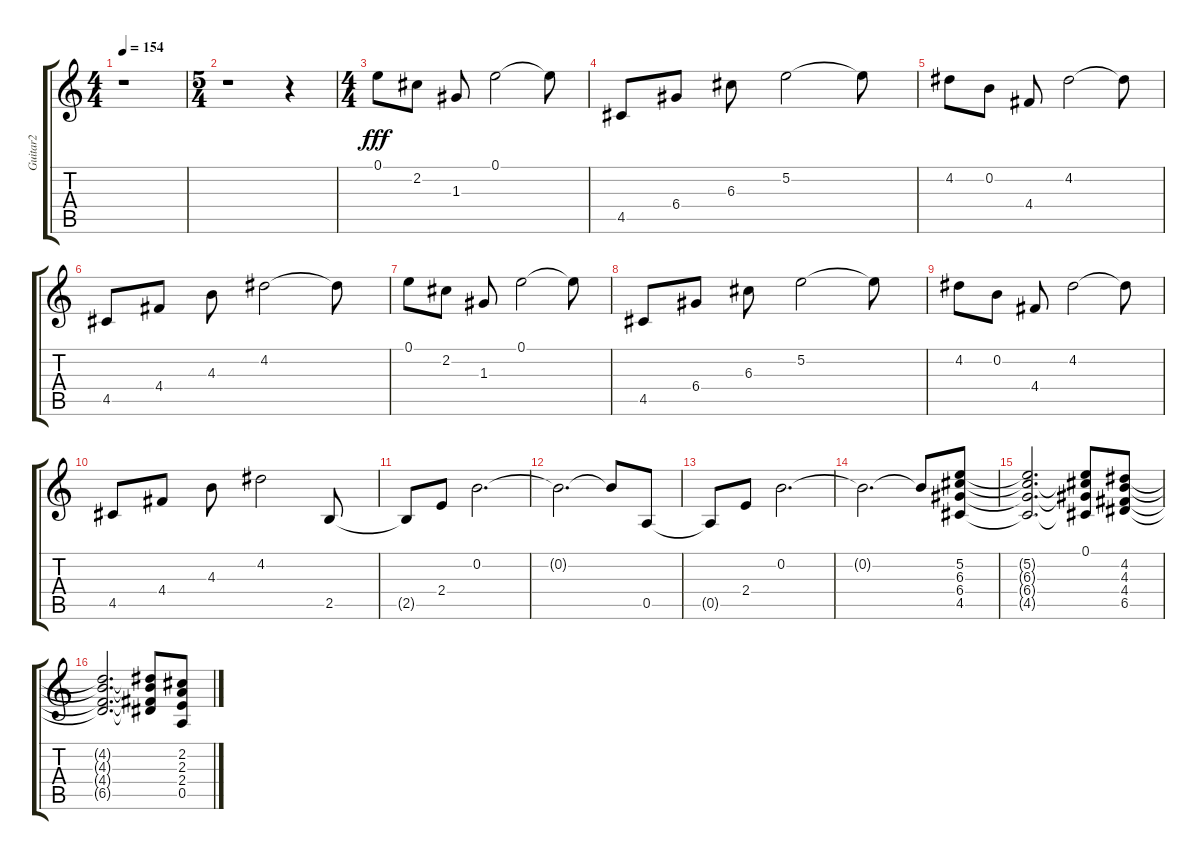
\track ("Guitar2" "Guitar2") {instrument distortionguitar}
\staff {score tabs}
\tuning (E4 B3 G3 D3 A2 E2) {hide}
\ts (4 4)
\tempo 154
\clef g2
\ks c
r.1{dy fff} |
\ts (5 4)
r.1 r.4 |
\ts (4 4)
0.1.8 2.2.8 1.3.8 0.1.2 0.1{t}.8 |
4.5.8 6.4.8 6.3.8 5.2.2 5.2{t}.8 |
4.2.8 0.2.8 4.4.8 4.2.2 4.2{t}.8 |
4.5.8 4.4.8 4.3.8 4.2.2 4.2{t}.8 |
0.1.8 2.2.8 1.3.8 0.1.2 0.1{t}.8 |
4.5.8 6.4.8 6.3.8 5.2.2 5.2{t}.8 |
4.2.8 0.2.8 4.4.8 4.2.2 4.2{t}.8 |
4.5.8 4.4.8 4.3.8 4.2.2 2.5.8 |
2.5{t}.8 2.4.8 0.2.2{d} |
0.2{t}.2{d} 0.2{t}.8 0.5.8 |
0.5{t}.8 2.4.8 0.2.2{d} |
0.2{t}.2{d} 0.2{t}.8 (5.2 6.3 6.4 4.5).8 |
(5.2{t} 6.3{t} 6.4{t} 4.5{t}).2{d} (0.1 6.3{t} 6.4{t} 4.5{t}).8 (4.2 4.3 4.4 6.5).8 |
(4.2{t} 4.3{t} 4.4{t} 6.5{t}).2{d} (4.2{t} 4.3{t} 4.4{t} 6.5{t}).8 (2.2 2.3 2.4 0.5).8
